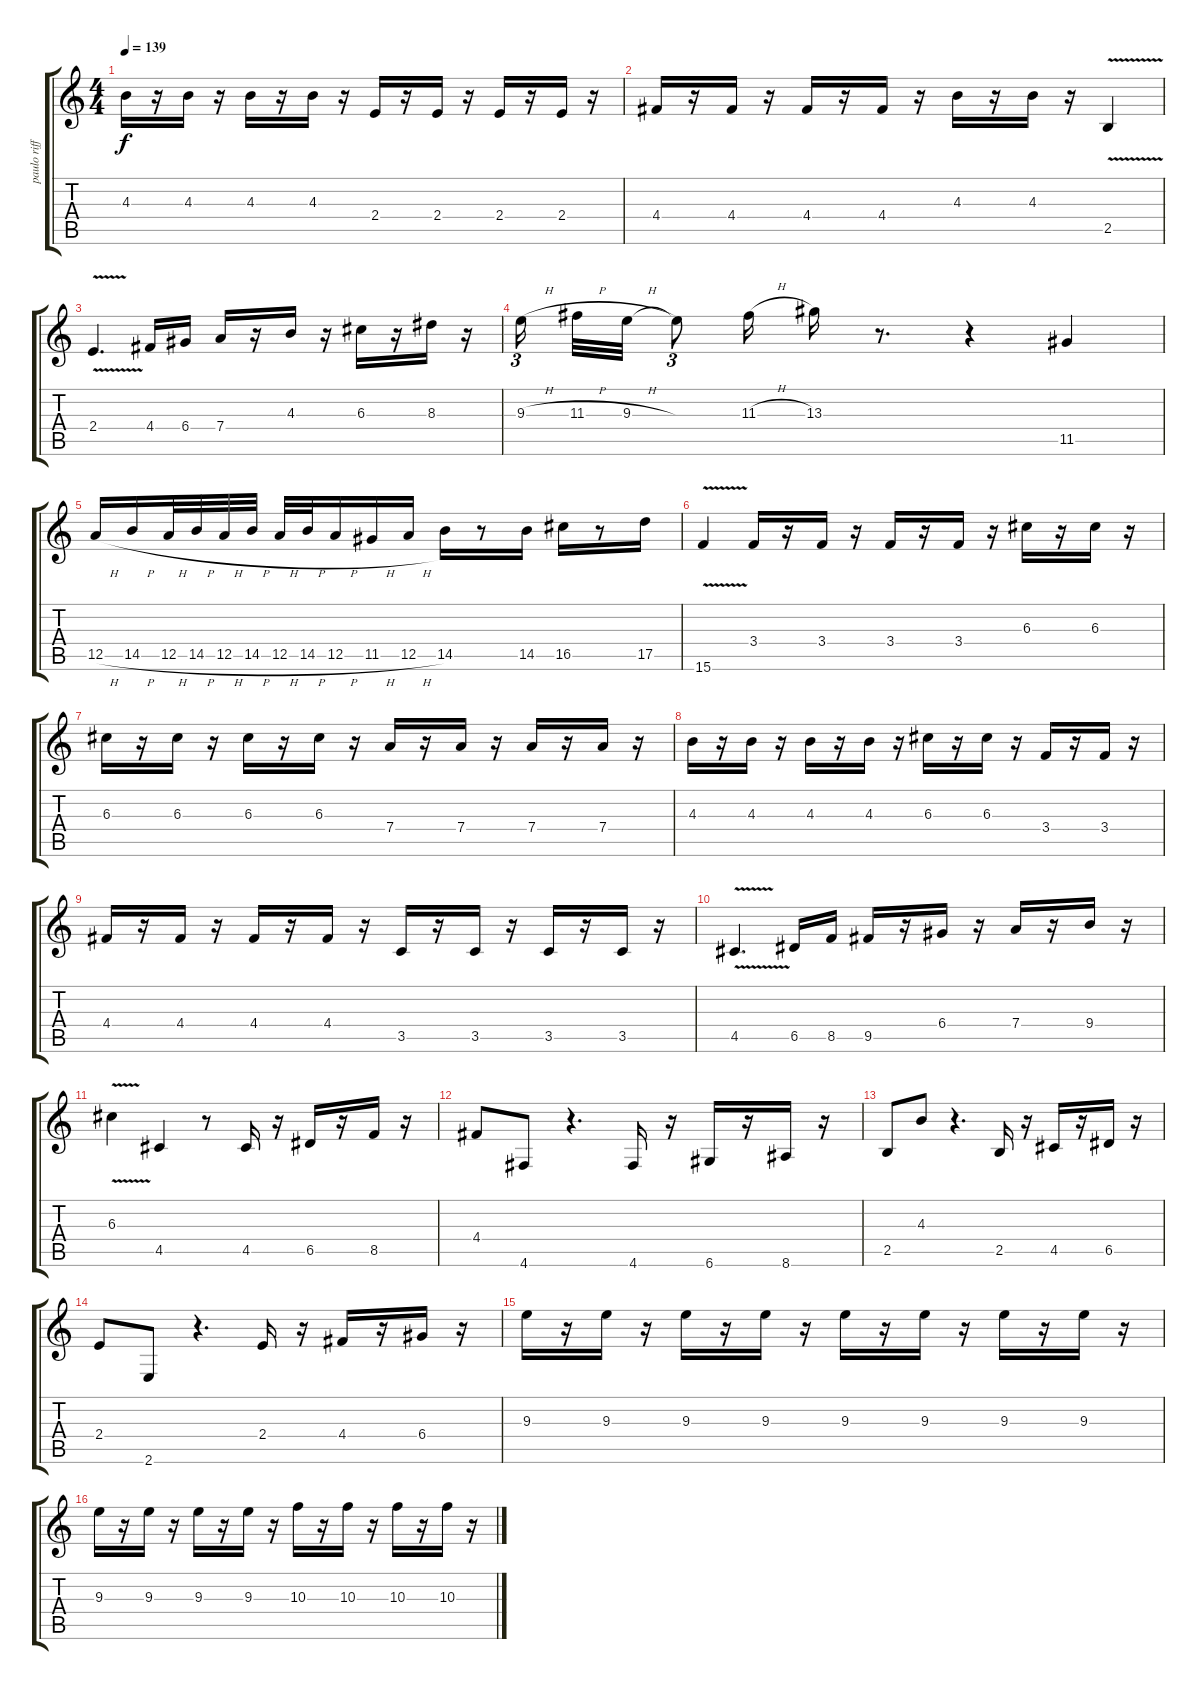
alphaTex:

\track ("paulo riff" "paulo riff") {instrument distortionguitar}
\staff {score tabs}
\tuning (E4 B3 G3 D3 A2 D2) {hide}
\ts (4 4)
\tempo 139
\clef g2
\ks c
4.3.16{dy f} r.16 4.3.16 r.16 4.3.16 r.16 4.3.16 r.16 2.4.16 r.16 2.4.16 r.16 2.4.16 r.16 2.4.16 r.16 |
4.4.16 r.16 4.4.16 r.16 4.4.16 r.16 4.4.16 r.16 4.3.16 r.16 4.3.16 r.16 2.5{v}.4 |
2.4{v}.4{d} 4.4.16 6.4.16 7.4.16 r.16 4.3.16 r.16 6.3.16 r.16 8.3.16 r.16 |
9.3{h}.16{tu (3 2)} 11.3{h}.32 9.3{h}.32 9.3{t}.8{tu (3 2)} 11.3{h}.16 13.3.16 r.8{d} r.4 11.5.4 |
12.5{h}.16 14.5{h}.16 12.5{h}.32 14.5{h}.32 12.5{h}.32 14.5{h}.32 12.5{h}.32 14.5{h}.32 12.5{h}.16 11.5{h}.16 12.5{h}.16 14.5.16 r.8 14.5.16 16.5.16 r.8 17.5.16 |
15.6{v}.4 3.4.16 r.16 3.4.16 r.16 3.4.16 r.16 3.4.16 r.16 6.3.16 r.16 6.3.16 r.16 |
6.3.16 r.16 6.3.16 r.16 6.3.16 r.16 6.3.16 r.16 7.4.16 r.16 7.4.16 r.16 7.4.16 r.16 7.4.16 r.16 |
4.3.16 r.16 4.3.16 r.16 4.3.16 r.16 4.3.16 r.16 6.3.16 r.16 6.3.16 r.16 3.4.16 r.16 3.4.16 r.16 |
4.4.16 r.16 4.4.16 r.16 4.4.16 r.16 4.4.16 r.16 3.5.16 r.16 3.5.16 r.16 3.5.16 r.16 3.5.16 r.16 |
4.5{v}.4{d} 6.5.16 8.5.16 9.5.16 r.16 6.4.16 r.16 7.4.16 r.16 9.4.16 r.16 |
6.3{v}.4 4.5.4 r.8 4.5.16 r.16 6.5.16 r.16 8.5.16 r.16 |
4.4.8 4.6.8 r.4{d} 4.6.16 r.16 6.6.16 r.16 8.6.16 r.16 |
2.5.8 4.3.8 r.4{d} 2.5.16 r.16 4.5.16 r.16 6.5.16 r.16 |
2.4.8 2.6.8 r.4{d} 2.4.16 r.16 4.4.16 r.16 6.4.16 r.16 |
9.3.16 r.16 9.3.16 r.16 9.3.16 r.16 9.3.16 r.16 9.3.16 r.16 9.3.16 r.16 9.3.16 r.16 9.3.16 r.16 |
9.3.16 r.16 9.3.16 r.16 9.3.16 r.16 9.3.16 r.16 10.3.16 r.16 10.3.16 r.16 10.3.16 r.16 10.3.16 r.16
